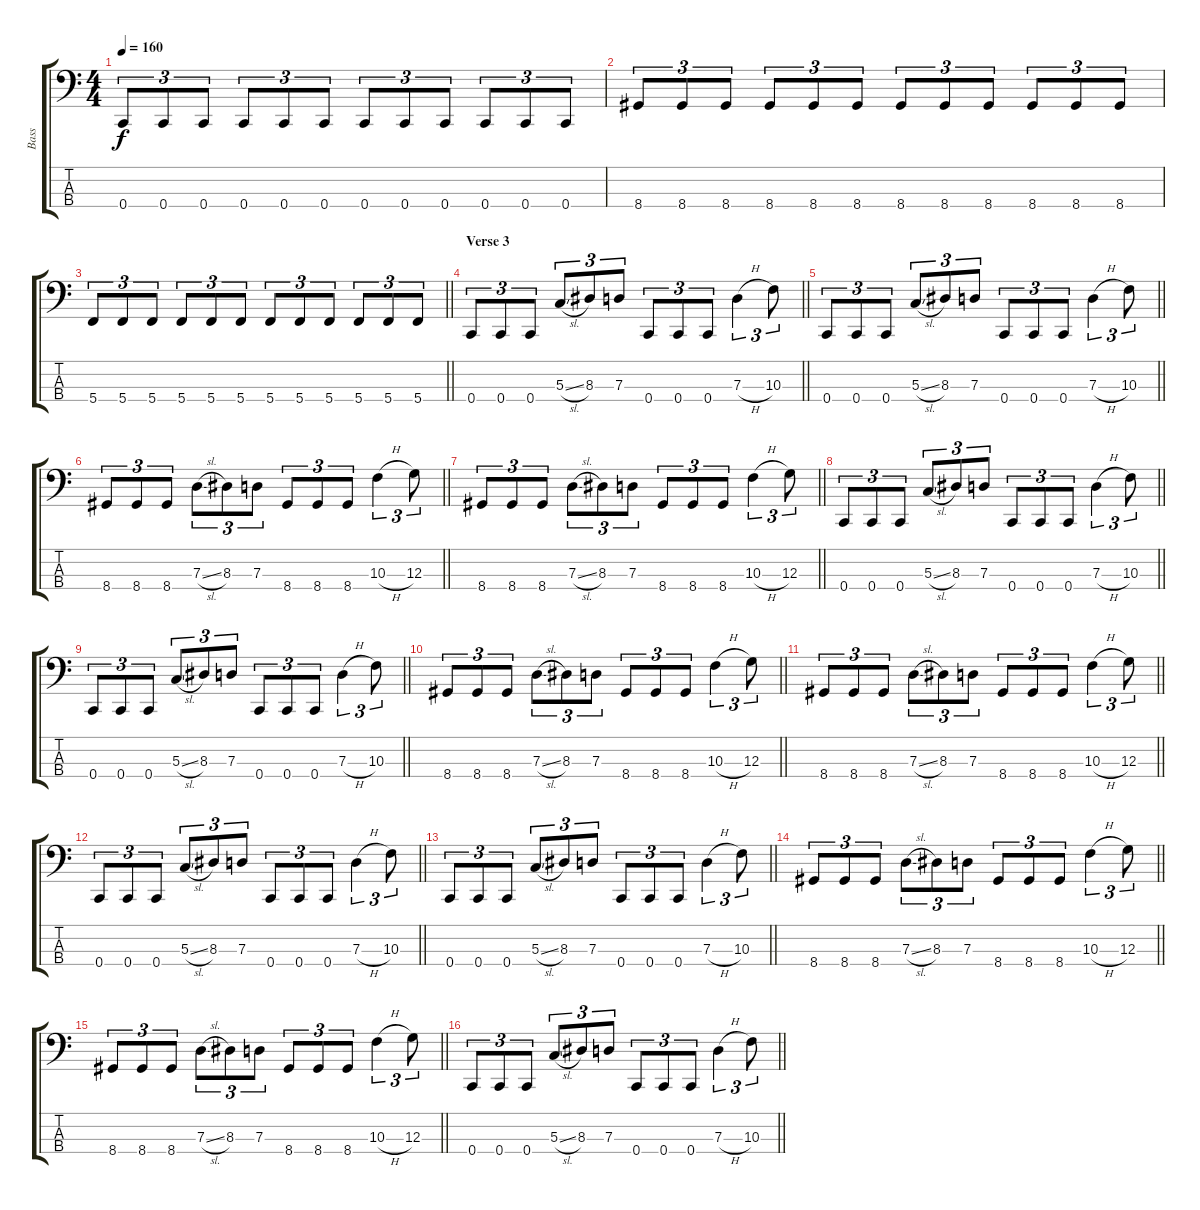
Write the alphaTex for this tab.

\track ("Bass" "Bass") {instrument electricbassfinger}
\staff {score tabs}
\tuning (F2 C2 G1 C1) {hide}
\ts (4 4)
\tempo 160
\clef f4
\ks c
0.4.8{tu (3 2) dy f} 0.4.8{tu (3 2)} 0.4.8{tu (3 2)} 0.4.8{tu (3 2)} 0.4.8{tu (3 2)} 0.4.8{tu (3 2)} 0.4.8{tu (3 2)} 0.4.8{tu (3 2)} 0.4.8{tu (3 2)} 0.4.8{tu (3 2)} 0.4.8{tu (3 2)} 0.4.8{tu (3 2)} |
8.4.8{tu (3 2)} 8.4.8{tu (3 2)} 8.4.8{tu (3 2)} 8.4.8{tu (3 2)} 8.4.8{tu (3 2)} 8.4.8{tu (3 2)} 8.4.8{tu (3 2)} 8.4.8{tu (3 2)} 8.4.8{tu (3 2)} 8.4.8{tu (3 2)} 8.4.8{tu (3 2)} 8.4.8{tu (3 2)} |
\barLineRight lightlight
5.4.8{tu (3 2)} 5.4.8{tu (3 2)} 5.4.8{tu (3 2)} 5.4.8{tu (3 2)} 5.4.8{tu (3 2)} 5.4.8{tu (3 2)} 5.4.8{tu (3 2)} 5.4.8{tu (3 2)} 5.4.8{tu (3 2)} 5.4.8{tu (3 2)} 5.4.8{tu (3 2)} 5.4.8{tu (3 2)} |
\section ("" "Verse 3")
\barLineRight lightlight
0.4.8{tu (3 2)} 0.4.8{tu (3 2)} 0.4.8{tu (3 2)} 5.3{sl}.8{tu (3 2)} 8.3.8{tu (3 2)} 7.3.8{tu (3 2)} 0.4.8{tu (3 2)} 0.4.8{tu (3 2)} 0.4.8{tu (3 2)} 7.3{h}.4{tu (3 2)} 10.3.8{tu (3 2)} |
\barLineRight lightlight
0.4.8{tu (3 2)} 0.4.8{tu (3 2)} 0.4.8{tu (3 2)} 5.3{sl}.8{tu (3 2)} 8.3.8{tu (3 2)} 7.3.8{tu (3 2)} 0.4.8{tu (3 2)} 0.4.8{tu (3 2)} 0.4.8{tu (3 2)} 7.3{h}.4{tu (3 2)} 10.3.8{tu (3 2)} |
\barLineRight lightlight
8.4.8{tu (3 2)} 8.4.8{tu (3 2)} 8.4.8{tu (3 2)} 7.3{sl}.8{tu (3 2)} 8.3.8{tu (3 2)} 7.3.8{tu (3 2)} 8.4.8{tu (3 2)} 8.4.8{tu (3 2)} 8.4.8{tu (3 2)} 10.3{h}.4{tu (3 2)} 12.3.8{tu (3 2)} |
\barLineRight lightlight
8.4.8{tu (3 2)} 8.4.8{tu (3 2)} 8.4.8{tu (3 2)} 7.3{sl}.8{tu (3 2)} 8.3.8{tu (3 2)} 7.3.8{tu (3 2)} 8.4.8{tu (3 2)} 8.4.8{tu (3 2)} 8.4.8{tu (3 2)} 10.3{h}.4{tu (3 2)} 12.3.8{tu (3 2)} |
\barLineRight lightlight
0.4.8{tu (3 2)} 0.4.8{tu (3 2)} 0.4.8{tu (3 2)} 5.3{sl}.8{tu (3 2)} 8.3.8{tu (3 2)} 7.3.8{tu (3 2)} 0.4.8{tu (3 2)} 0.4.8{tu (3 2)} 0.4.8{tu (3 2)} 7.3{h}.4{tu (3 2)} 10.3.8{tu (3 2)} |
\barLineRight lightlight
0.4.8{tu (3 2)} 0.4.8{tu (3 2)} 0.4.8{tu (3 2)} 5.3{sl}.8{tu (3 2)} 8.3.8{tu (3 2)} 7.3.8{tu (3 2)} 0.4.8{tu (3 2)} 0.4.8{tu (3 2)} 0.4.8{tu (3 2)} 7.3{h}.4{tu (3 2)} 10.3.8{tu (3 2)} |
\barLineRight lightlight
8.4.8{tu (3 2)} 8.4.8{tu (3 2)} 8.4.8{tu (3 2)} 7.3{sl}.8{tu (3 2)} 8.3.8{tu (3 2)} 7.3.8{tu (3 2)} 8.4.8{tu (3 2)} 8.4.8{tu (3 2)} 8.4.8{tu (3 2)} 10.3{h}.4{tu (3 2)} 12.3.8{tu (3 2)} |
\barLineRight lightlight
8.4.8{tu (3 2)} 8.4.8{tu (3 2)} 8.4.8{tu (3 2)} 7.3{sl}.8{tu (3 2)} 8.3.8{tu (3 2)} 7.3.8{tu (3 2)} 8.4.8{tu (3 2)} 8.4.8{tu (3 2)} 8.4.8{tu (3 2)} 10.3{h}.4{tu (3 2)} 12.3.8{tu (3 2)} |
\barLineRight lightlight
0.4.8{tu (3 2)} 0.4.8{tu (3 2)} 0.4.8{tu (3 2)} 5.3{sl}.8{tu (3 2)} 8.3.8{tu (3 2)} 7.3.8{tu (3 2)} 0.4.8{tu (3 2)} 0.4.8{tu (3 2)} 0.4.8{tu (3 2)} 7.3{h}.4{tu (3 2)} 10.3.8{tu (3 2)} |
\barLineRight lightlight
0.4.8{tu (3 2)} 0.4.8{tu (3 2)} 0.4.8{tu (3 2)} 5.3{sl}.8{tu (3 2)} 8.3.8{tu (3 2)} 7.3.8{tu (3 2)} 0.4.8{tu (3 2)} 0.4.8{tu (3 2)} 0.4.8{tu (3 2)} 7.3{h}.4{tu (3 2)} 10.3.8{tu (3 2)} |
\barLineRight lightlight
8.4.8{tu (3 2)} 8.4.8{tu (3 2)} 8.4.8{tu (3 2)} 7.3{sl}.8{tu (3 2)} 8.3.8{tu (3 2)} 7.3.8{tu (3 2)} 8.4.8{tu (3 2)} 8.4.8{tu (3 2)} 8.4.8{tu (3 2)} 10.3{h}.4{tu (3 2)} 12.3.8{tu (3 2)} |
\barLineRight lightlight
8.4.8{tu (3 2)} 8.4.8{tu (3 2)} 8.4.8{tu (3 2)} 7.3{sl}.8{tu (3 2)} 8.3.8{tu (3 2)} 7.3.8{tu (3 2)} 8.4.8{tu (3 2)} 8.4.8{tu (3 2)} 8.4.8{tu (3 2)} 10.3{h}.4{tu (3 2)} 12.3.8{tu (3 2)} |
\barLineRight lightlight
0.4.8{tu (3 2)} 0.4.8{tu (3 2)} 0.4.8{tu (3 2)} 5.3{sl}.8{tu (3 2)} 8.3.8{tu (3 2)} 7.3.8{tu (3 2)} 0.4.8{tu (3 2)} 0.4.8{tu (3 2)} 0.4.8{tu (3 2)} 7.3{h}.4{tu (3 2)} 10.3.8{tu (3 2)}
